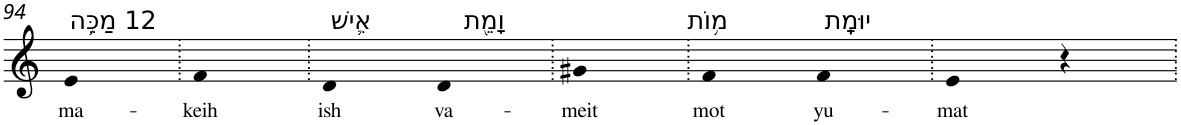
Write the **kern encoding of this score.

**kern	**text
*part1	*part1
*staff1	*staff1
*I"Piano	*
*I'Pno	*
!!LO:PB:g=z
*clefG2	*
*k[]	*
=94	=94
!LO:TX:a:t=12 מַכֵּ֥ה	!
!	!LO:LY:b
4e	ma-
=95.	=95.
!	!LO:LY:b
4f	-keih
=96.	=96.
!LO:TX:a:t=אִ֛ישׁ	!
!	!LO:LY:b
4d	ish
!LO:TX:a:t=וָמֵ֖ת	!
!	!LO:LY:b
4d	va-
=97.	=97.
!	!LO:LY:b
4g#X	-meit
=98.	=98.
!LO:TX:a:t=מ֥וֹת	!
!	!LO:LY:b
4f	mot
!LO:TX:a:t=יוּמָֽת	!
!	!LO:LY:b
4f	yu-
=99.	=99.
!	!LO:LY:b
4e	-mat
4r	.
=.	=.
*-	*-
